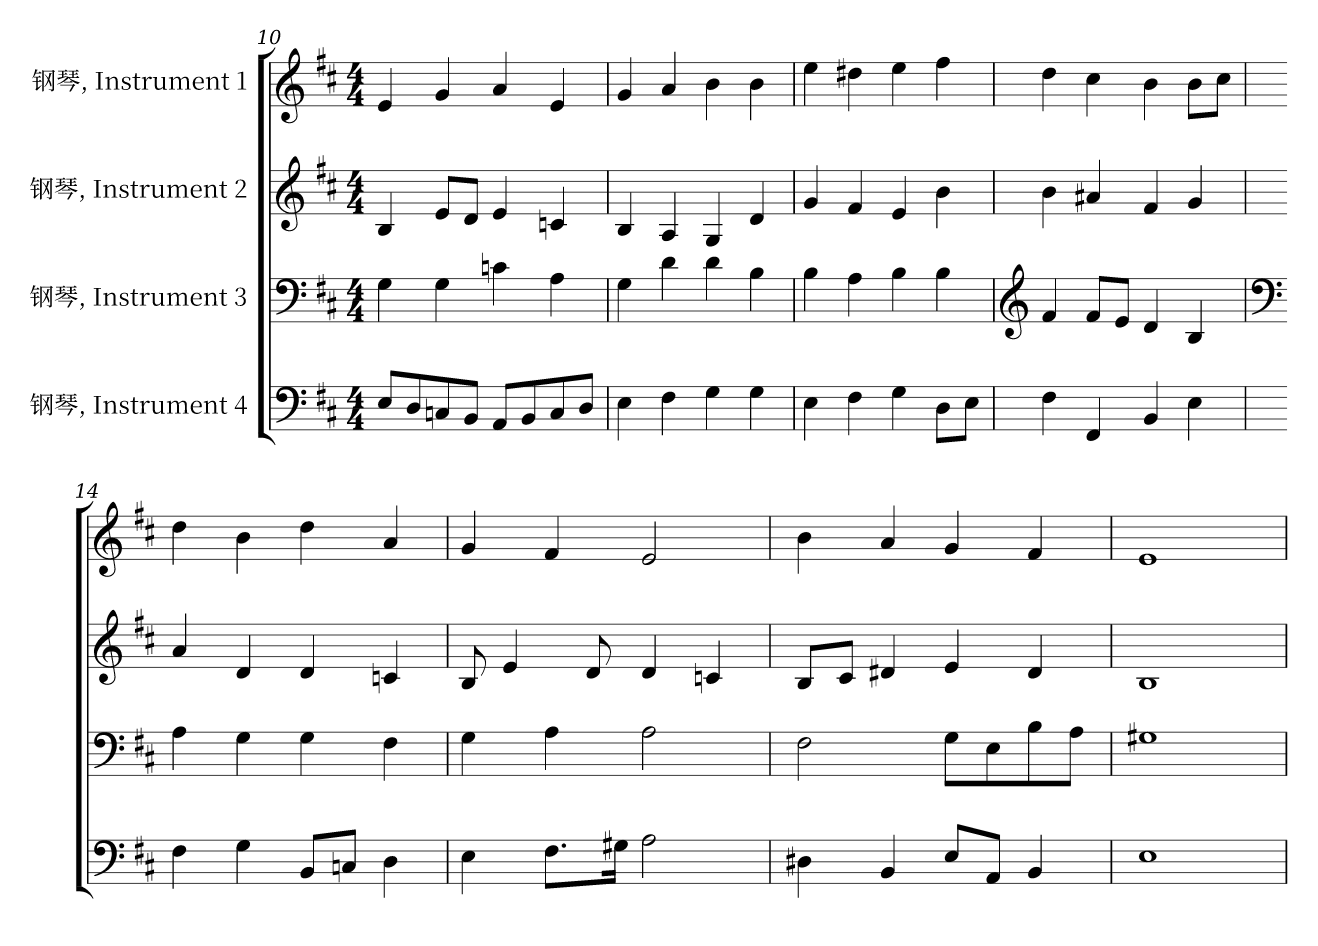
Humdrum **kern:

**kern	**kern	**kern	**kern
*part4	*part3	*part2	*part1
*staff4	*staff3	*staff2	*staff1
*I"钢琴, Instrument 4	*I"钢琴, Instrument 3	*I"钢琴, Instrument 2	*I"钢琴, Instrument 1
!!LO:LB:g=z
*clefF4	*clefF4	*clefG2	*clefG2
*k[f#c#]	*k[f#c#]	*k[f#c#]	*k[f#c#]
*M4/4	*M4/4	*M4/4	*M4/4
=10	=10	=10	=10
8E/L	4G\	4B/	4e/
8D/	.	.	.
8Cn/	4G\	8e/L	4g/
8BB/J	.	8d/J	.
8AA/L	4cn\	4e/	4a/
8BB/	.	.	.
8C/	4A\	4cn/	4e/
8D/J	.	.	.
=11	=11	=11	=11
4E\	4G\	4B/	4g/
4F#\	4d\	4A/	4a/
4G\	4d\	4G/	4b\
4G\	4B\	4d/	4b\
=12	=12	=12	=12
4E\	4B\	4g/	4ee\
4F#\	4A\	4f#/	4dd#X\
4G\	4B\	4e/	4ee\
8D\L	4B\	4b\	4ff#\
8E\J	.	.	.
=13	=13	=13	=13
*	*clefG2	*	*
4F#\	4f#/	4b\	4dd\
4FF#/	8f#/L	4a#X/	4cc#\
.	8e/J	.	.
4BB/	4d/	4f#/	4b\
4E\	4B/	4g/	8b\L
.	.	.	8cc#\J
=14	=14	=14	=14
*	*clefF4	*	*
4F#\	4A\	4a/	4dd\
4G\	4G\	4d/	4b\
8BB/L	4G\	4d/	4dd\
8Cn/J	.	.	.
4D\	4F#\	4cn/	4a/
!!LO:PB:g=z
=15	=15	=15	=15
4E\	4G\	8B/	4g/
.	.	4e/	.
8.F#\L	4A\	.	4f#/
.	.	8d/	.
16G#X\Jk	.	.	.
2A\	2A\	4d/	2e/
.	.	4cn/	.
=16	=16	=16	=16
4D#X\	2F#\	8B/L	4b\
.	.	8c#/J	.
4BB/	.	4d#X/	4a/
8E/L	8G\L	4e/	4g/
8AA/J	8E\	.	.
4BB/	8B\	4d#/	4f#/
.	8A\J	.	.
=17	=17	=17	=17
1E	1G#X	1B	1e
=	=	=	=
*-	*-	*-	*-
